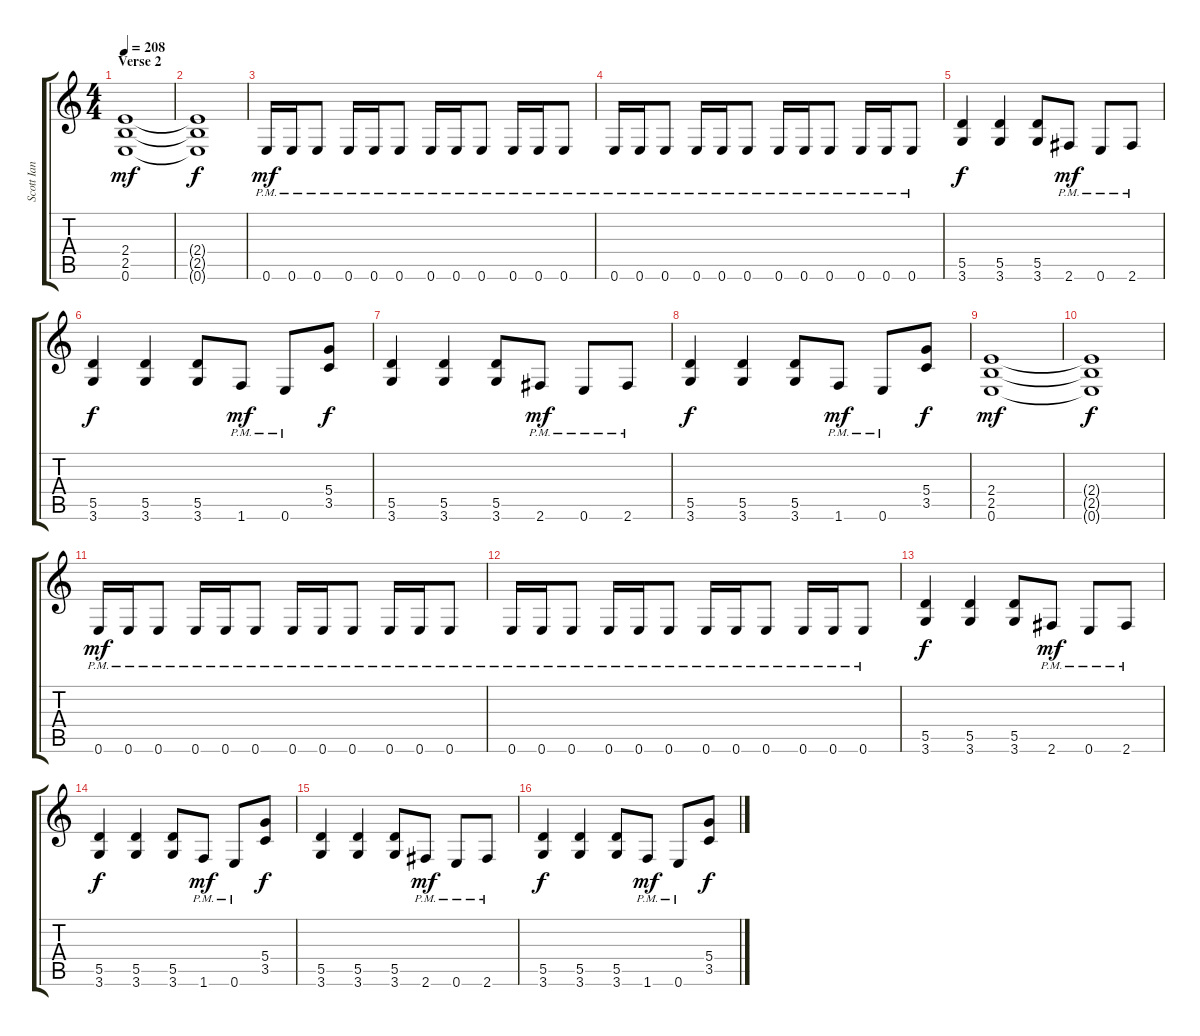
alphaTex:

\track ("Scott Ian" "Scott Ian") {instrument distortionguitar}
\staff {score tabs}
\tuning (E4 B3 G3 D3 A2 E2) {hide}
\ts (4 4)
\section ("" "Verse 2")
\tempo 208
\clef g2
\ks c
(2.4 2.5 0.6).1{dy mf} |
(2.4{t} 2.5{t} 0.6{t}).1{dy f} |
0.6{pm}.16{dy mf} 0.6{pm}.16 0.6{pm}.8 0.6{pm}.16 0.6{pm}.16 0.6{pm}.8 0.6{pm}.16 0.6{pm}.16 0.6{pm}.8 0.6{pm}.16 0.6{pm}.16 0.6{pm}.8 |
0.6{pm}.16 0.6{pm}.16 0.6{pm}.8 0.6{pm}.16 0.6{pm}.16 0.6{pm}.8 0.6{pm}.16 0.6{pm}.16 0.6{pm}.8 0.6{pm}.16 0.6{pm}.16 0.6{pm}.8 |
(5.5 3.6).4{dy f} (5.5 3.6).4 (5.5 3.6).8 2.6{pm}.8{dy mf} 0.6{pm}.8 2.6{pm}.8 |
(5.5 3.6).4{dy f} (5.5 3.6).4 (5.5 3.6).8 1.6{pm}.8{dy mf} 0.6{pm}.8 (5.4 3.5).8{dy f} |
(5.5 3.6).4 (5.5 3.6).4 (5.5 3.6).8 2.6{pm}.8{dy mf} 0.6{pm}.8 2.6{pm}.8 |
(5.5 3.6).4{dy f} (5.5 3.6).4 (5.5 3.6).8 1.6{pm}.8{dy mf} 0.6{pm}.8 (5.4 3.5).8{dy f} |
(2.4 2.5 0.6).1{dy mf} |
(2.4{t} 2.5{t} 0.6{t}).1{dy f} |
0.6{pm}.16{dy mf} 0.6{pm}.16 0.6{pm}.8 0.6{pm}.16 0.6{pm}.16 0.6{pm}.8 0.6{pm}.16 0.6{pm}.16 0.6{pm}.8 0.6{pm}.16 0.6{pm}.16 0.6{pm}.8 |
0.6{pm}.16 0.6{pm}.16 0.6{pm}.8 0.6{pm}.16 0.6{pm}.16 0.6{pm}.8 0.6{pm}.16 0.6{pm}.16 0.6{pm}.8 0.6{pm}.16 0.6{pm}.16 0.6{pm}.8 |
(5.5 3.6).4{dy f} (5.5 3.6).4 (5.5 3.6).8 2.6{pm}.8{dy mf} 0.6{pm}.8 2.6{pm}.8 |
(5.5 3.6).4{dy f} (5.5 3.6).4 (5.5 3.6).8 1.6{pm}.8{dy mf} 0.6{pm}.8 (5.4 3.5).8{dy f} |
(5.5 3.6).4 (5.5 3.6).4 (5.5 3.6).8 2.6{pm}.8{dy mf} 0.6{pm}.8 2.6{pm}.8 |
(5.5 3.6).4{dy f} (5.5 3.6).4 (5.5 3.6).8 1.6{pm}.8{dy mf} 0.6{pm}.8 (5.4 3.5).8{dy f}
